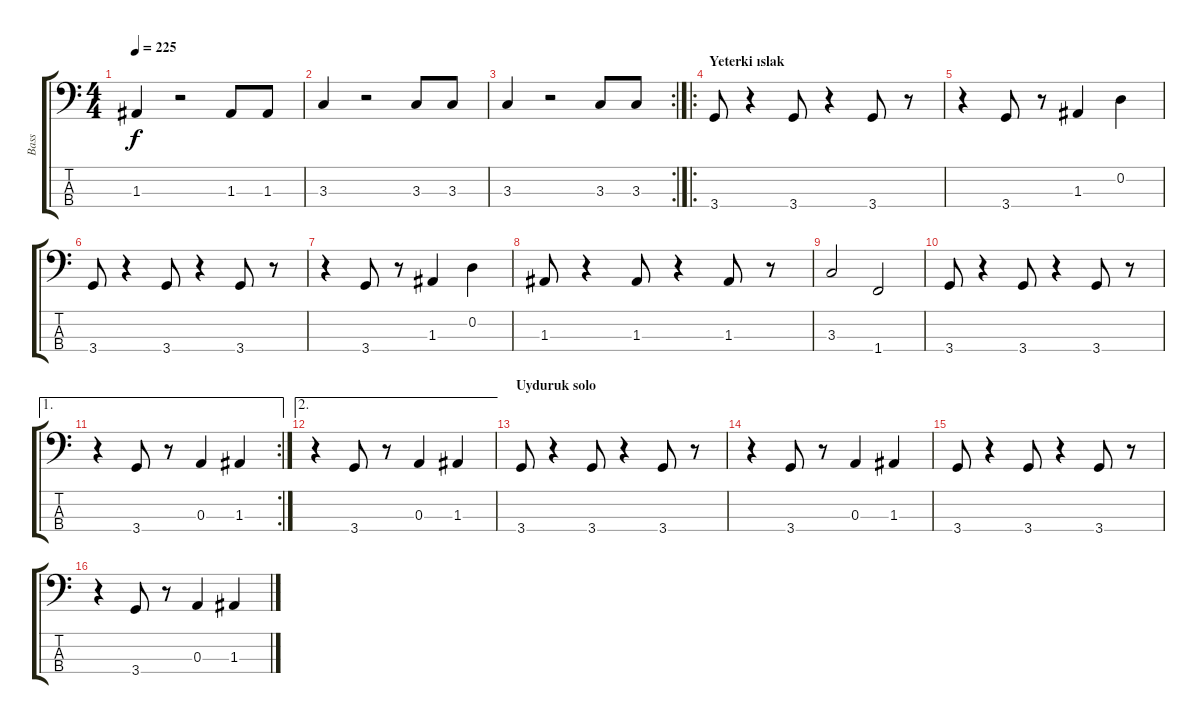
\track ("Bass" "Bass") {instrument electricbasspick}
\staff {score tabs}
\tuning (G2 D2 A1 E1) {hide}
\ts (4 4)
\tempo 225
\clef f4
\ks c
1.3.4{dy f} r.2 1.3.8 1.3.8 |
3.3.4 r.2 3.3.8 3.3.8 |
\rc 2
3.3.4 r.2 3.3.8 3.3.8 |
\ro
\section ("" "Yeterki ıslak")
3.4.8 r.4 3.4.8 r.4 3.4.8 r.8 |
r.4 3.4.8 r.8 1.3.4 0.2.4 |
3.4.8 r.4 3.4.8 r.4 3.4.8 r.8 |
r.4 3.4.8 r.8 1.3.4 0.2.4 |
1.3.8 r.4 1.3.8 r.4 1.3.8 r.8 |
3.3.2 1.4.2 |
3.4.8 r.4 3.4.8 r.4 3.4.8 r.8 |
\ae 1
\rc 2
r.4 3.4.8 r.8 0.3.4 1.3.4 |
\ae 2
r.4 3.4.8 r.8 0.3.4 1.3.4 |
\section ("" "Uyduruk solo")
3.4.8 r.4 3.4.8 r.4 3.4.8 r.8 |
r.4 3.4.8 r.8 0.3.4 1.3.4 |
3.4.8 r.4 3.4.8 r.4 3.4.8 r.8 |
r.4 3.4.8 r.8 0.3.4 1.3.4
